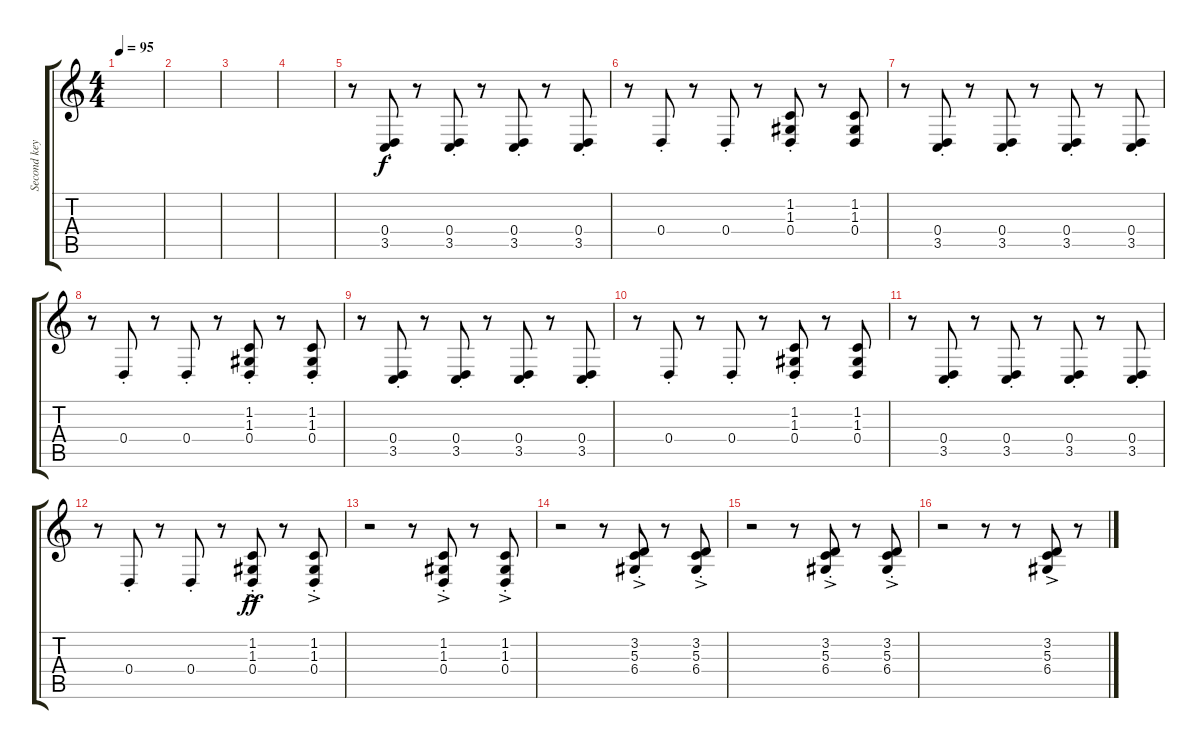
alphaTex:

\track ("Second keyboard" "Second key") {instrument drawbarorgan}
\staff {score tabs}
\tuning (E4 B3 G3 D3 A2 E2) {hide}
\ts (4 4)
\tempo 95
\clef g2
\ks c
|
|
|
|
r.8{volume 5 instrument drawbarorgan} (0.4{st} 3.5{st}).8 r.8 (0.4{st} 3.5{st}).8 r.8 (0.4{st} 3.5{st}).8 r.8 (0.4{st} 3.5{st}).8 |
r.8 0.4{st}.8 r.8 0.4{st}.8 r.8{volume 9} (1.2{st} 1.3{st} 0.4{st}).8 r.8 (1.2 1.3 0.4).8 |
r.8{volume 5} (0.4{st} 3.5{st}).8 r.8 (0.4{st} 3.5{st}).8 r.8 (0.4{st} 3.5{st}).8 r.8 (0.4{st} 3.5{st}).8 |
r.8 0.4{st}.8 r.8 0.4{st}.8 r.8{volume 9} (1.2{st} 1.3{st} 0.4{st}).8 r.8 (1.2{st} 1.3{st} 0.4{st}).8 |
r.8{volume 5} (0.4{st} 3.5{st}).8 r.8 (0.4{st} 3.5{st}).8 r.8 (0.4{st} 3.5{st}).8 r.8 (0.4{st} 3.5{st}).8 |
r.8 0.4{st}.8 r.8 0.4{st}.8 r.8{volume 9} (1.2{st} 1.3{st} 0.4{st}).8 r.8 (1.2 1.3 0.4).8 |
r.8{volume 5} (0.4{st} 3.5{st}).8 r.8 (0.4{st} 3.5{st}).8 r.8 (0.4{st} 3.5{st}).8 r.8 (0.4{st} 3.5{st}).8 |
r.8 0.4{st}.8 r.8 0.4{st}.8 r.8{volume 9} (1.2{ac st} 1.3{st} 0.4{st}).8{dy ff} r.8 (1.2{ac st} 1.3{st} 0.4{st}).8 |
r.2 r.8{volume 9} (1.2{ac st} 1.3{st} 0.4{st}).8 r.8 (1.2{ac st} 1.3{st} 0.4{st}).8 |
r.2 r.8{volume 9} (3.2{ac st} 5.3{st} 6.4{st}).8 r.8 (3.2{ac st} 5.3{st} 6.4{st}).8 |
r.2 r.8{volume 9} (3.2{ac st} 5.3{st} 6.4{st}).8 r.8 (3.2{ac st} 5.3{st} 6.4{st}).8 |
r.2 r.8{volume 9} r.8 (3.2{ac} 5.3 6.4).8 r.8
